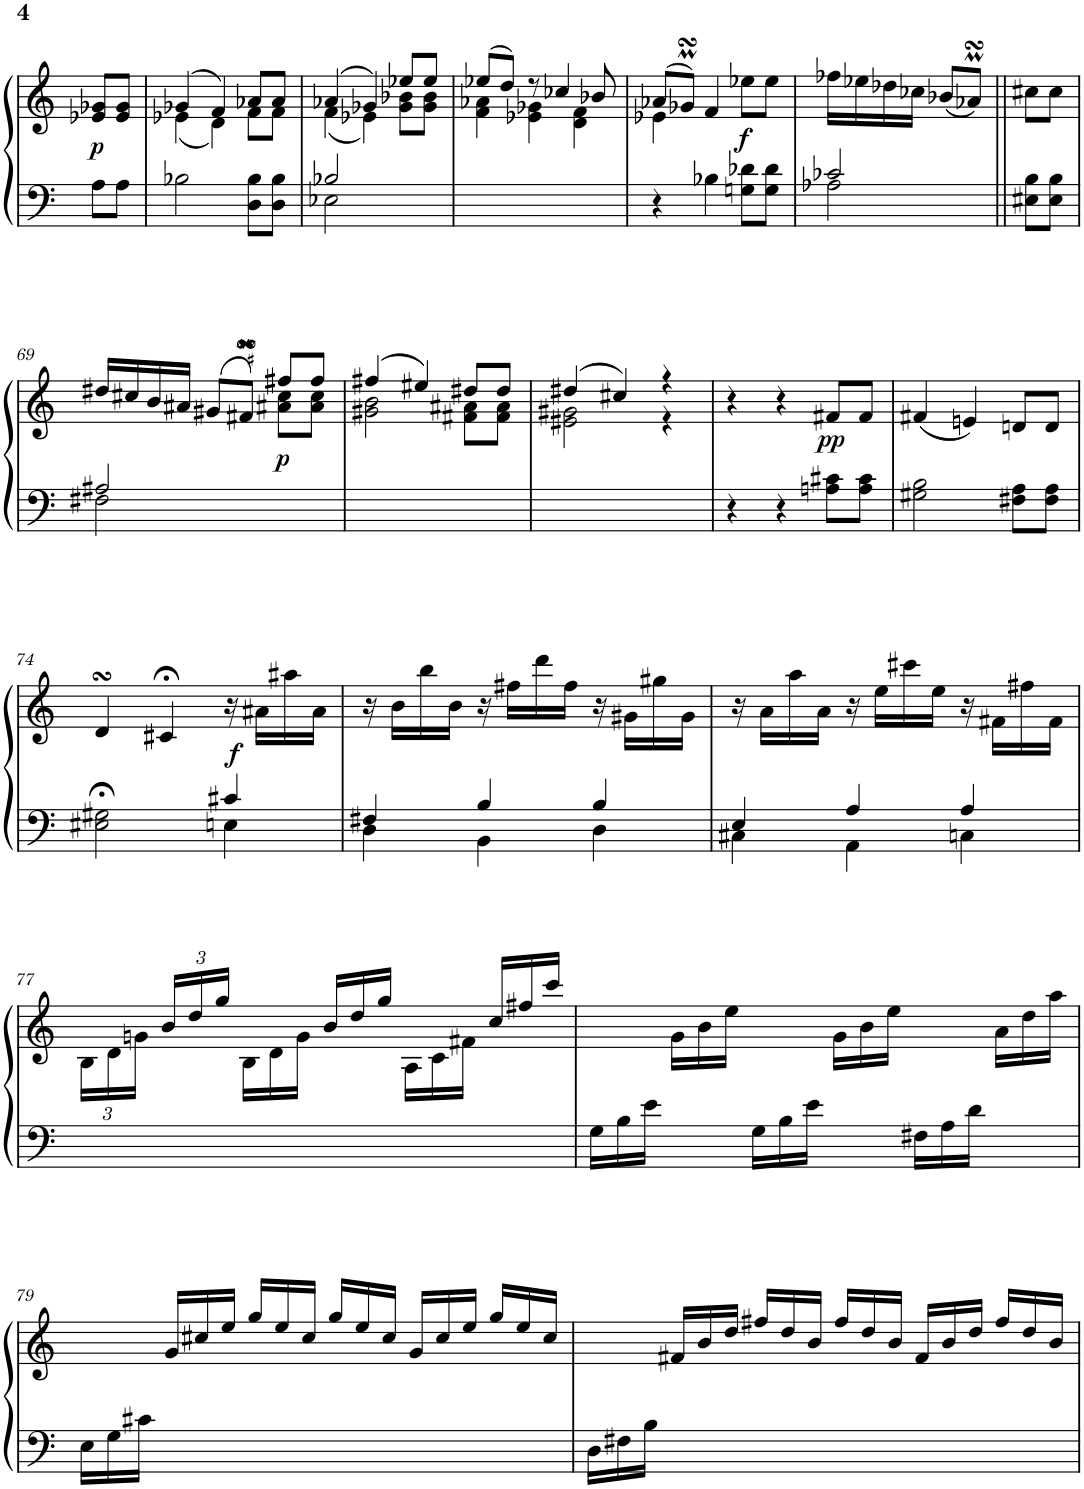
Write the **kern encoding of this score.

**kern	**kern	**dynam
*part1	*part1	*part1
*staff2	*staff1	*staff1/2
*I"Harpsichord	*	*
*I'Hch.	*	*
!!LO:PB:g=z
*clefF4	*clefG2	*
*k[]	*k[]	*
*M3/4	*M3/4	*
=63X1	=63X1	=63X1
!	!	!LO:DY:b
8A\L	8e-X/ 8g-X/L	p
8A\J	8e-/ 8g-/J	.
=64	=64	=64
*	*^	*
2B-X\	(>4g-X/	(<4e-X\	.
.	4f/)	4d\)	.
8D\ 8B-\L	8a-X/L	8f\L	.
8D\ 8B-\J	8a-/J	8f\J	.
=65	=65	=65	=65
*^	*	*	*
2B-X/	2E-X\	(>4a-X/	(<4f\	.
.	.	4g-X/)	4e-X\)	.
4ryy	4ryy	8ee-X/L	8g-\ 8b-X\L	.
.	.	8ee-/J	8g-\ 8b-\J	.
*v	*v	*	*	*
=66	=66	=66	=66
2.ryy	(>8ee-X/L	4f\ 4a-X\	.
.	8dd/J)	.	.
.	8r	4e-X\ 4g-X\	.
.	4cc-X/	.	.
.	.	4d\ 4f\	.
.	8b-X/	.	.
=67	=67	=67	=67
4r	(>8a-X/L	4e-X\	.
.	8g-XMsSSs/J)	.	.
4B-X\	4f/	2ryy	.
!	!	!	!LO:DY:b
8Gn\ 8d-X\L	8ee-X\L	.	f
8G\ 8d-\J	8ee-\J	.	.
*	*v	*v	*
=68	=68	=68
*^	*	*
2c-X/	2A-X\	16ff-X\LL	.
.	.	16ee-X\	.
.	.	16dd-X\	.
.	.	16cc-X\JJ	.
.	.	(<8b-X/L	.
.	.	8a-XMsSSs/J)	.
*v	*v	*	*
=68X2||	=68X2||	=68X2||
*k[]	*k[]	*
8E#X\ 8B\L	8cc#X\L	.
8E#\ 8B\J	8cc#\J	.
!!LO:LB:g=z
=69	=69	=69
*^	*^	*
2A#X/	2F#X\	16dd#X/LL	2ryy	.
.	.	16cc#X/	.	.
.	.	16b/	.	.
.	.	16a#X/JJ	.	.
.	.	(>8g#X/L	.	.
.	.	8f#XmsSsS/J)	.	.
!	!	!	!	!LO:DY:b
4ryy	4ryy	8ff#X/L	8a#X\ 8cc#\L	p
.	.	8ff#/J	8a#\ 8cc#\J	.
*v	*v	*	*	*
=70	=70	=70	=70
2.ryy	(>4ff#X/	2g#X\ 2b\	.
.	4ee#X/)	.	.
.	8dd#X/L	8f#X\ 8a#X\L	.
.	8dd#/J	8f#\ 8a#\J	.
=71	=71	=71	=71
2.ryy	(>4dd#X/	2e#X\ 2g#X\	.
.	4cc#X/)	.	.
.	4r	4r	.
*	*v	*v	*
=72	=72	=72
4r	4r	.
4r	4r	.
!	!	!LO:DY:b
8An\ 8c#X\L	8f#X/L	pp
8A\ 8c#\J	8f#/J	.
=73	=73	=73
2G#X\ 2B\	(<4f#X/	.
.	4en/)	.
8F#X\ 8A\L	8dn/L	.
8F#\ 8A\J	8d/J	.
!!LO:LB:g=z
=74	=74	=74
*^	*	*
2E#X\;< 2G#X\;<	2ryy	4dsSSS/	.
.	.	4c#X;</	.
!	!	!	!LO:DY:b
4c#X/	4En\	16r	f
.	.	16a#X\LL	.
.	.	16aa#X\	.
.	.	16a#\JJ	.
=75	=75	=75	=75
4F#X/	4D\	16r	.
.	.	16b\LL	.
.	.	16bb\	.
.	.	16b\JJ	.
4B/	4BB\	16r	.
.	.	16ff#X\LL	.
.	.	16ddd\	.
.	.	16ff#\JJ	.
4B/	4D\	16r	.
.	.	16g#X\LL	.
.	.	16gg#X\	.
.	.	16g#\JJ	.
=76	=76	=76	=76
4E/	4C#X\	16r	.
.	.	16a\LL	.
.	.	16aa\	.
.	.	16a\JJ	.
4A/	4AA\	16r	.
.	.	16ee\LL	.
.	.	16ccc#X\	.
.	.	16ee\JJ	.
4A/	4Cn\	16r	.
.	.	16f#X\LL	.
.	.	16ff#X\	.
.	.	16f#\JJ	.
*v	*v	*	*
!!LO:LB:g=z
=77	=77	=77
*	*Xbrackettup	*
2.ryy	24B\LL	.
.	24d\	.
.	24gn\JJ	.
.	24b/LL	.
.	24dd/	.
.	24gg/JJ	.
*	*Xtuplet	*
.	24B\LL	.
.	24d\	.
.	24g\JJ	.
.	24b/LL	.
.	24dd/	.
.	24gg/JJ	.
.	24A\LL	.
.	24c\	.
.	24f#X\JJ	.
.	24cc/LL	.
.	24ff#X/	.
.	24ccc/JJ	.
=78	=78	=78
*Xtuplet	*	*
24G\LL	8ryy	.
24B\	.	.
24e\JJ	.	.
8ryy	24g\LL	.
.	24b\	.
.	24ee\JJ	.
24G\LL	8ryy	.
24B\	.	.
24e\JJ	.	.
8ryy	24g\LL	.
.	24b\	.
.	24ee\JJ	.
24F#X\LL	8ryy	.
24A\	.	.
24d\JJ	.	.
8ryy	24a\LL	.
.	24dd\	.
.	24aa\JJ	.
!!LO:LB:g=z
=79	=79	=79
24E\LL	8ryy	.
24G\	.	.
24c#X\JJ	.	.
8ryy	24g/LL	.
.	24cc#X/	.
.	24ee/JJ	.
4ryy	24gg/LL	.
.	24ee/	.
.	24cc#/JJ	.
.	24gg/LL	.
.	24ee/	.
.	24cc#/JJ	.
4ryy	24g/LL	.
.	24cc#/	.
.	24ee/JJ	.
.	24gg/LL	.
.	24ee/	.
.	24cc#/JJ	.
=80	=80	=80
24D\LL	8ryy	.
24F#X\	.	.
24B\JJ	.	.
8ryy	24f#X/LL	.
.	24b/	.
.	24dd/JJ	.
4ryy	24ff#X/LL	.
.	24dd/	.
.	24b/JJ	.
.	24ff#/LL	.
.	24dd/	.
.	24b/JJ	.
4ryy	24f#/LL	.
.	24b/	.
.	24dd/JJ	.
.	24ff#/LL	.
.	24dd/	.
.	24b/JJ	.
=	=	=
*-	*-	*-
